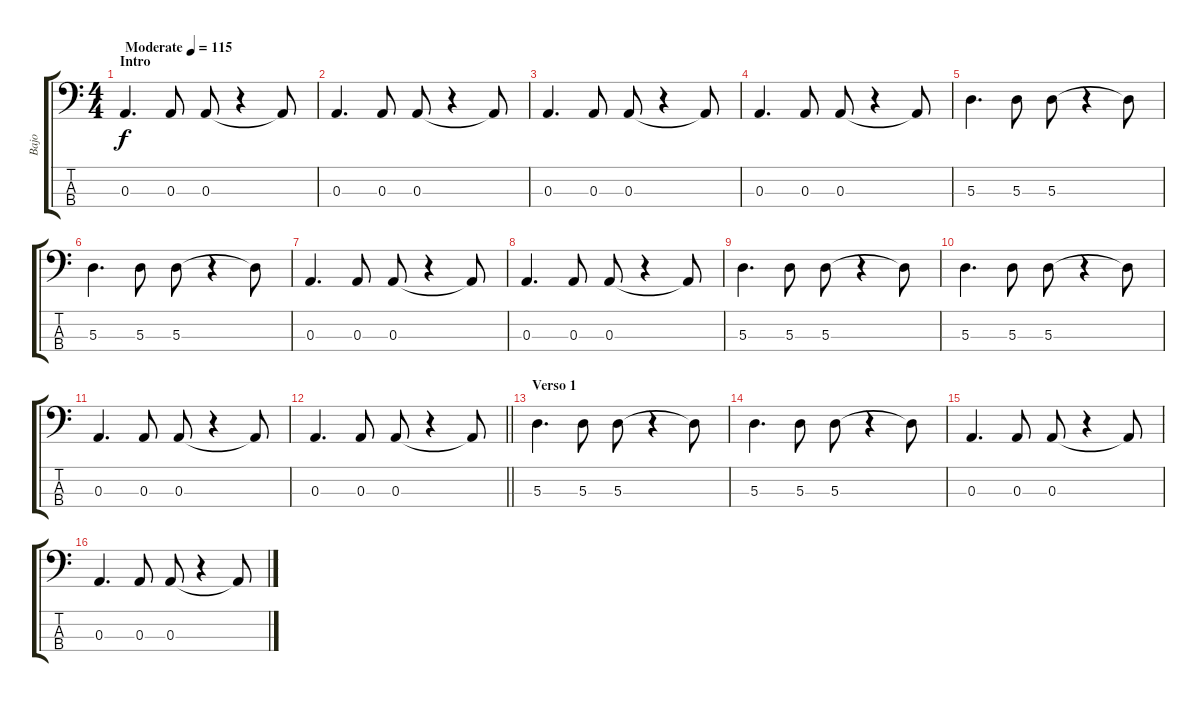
\track ("Bajo" "Bajo") {instrument electricbassfinger}
\staff {score tabs}
\tuning (G2 D2 A1 E1) {hide}
\ts (4 4)
\section ("" "Intro")
\tempo (115 "Moderate")
\clef f4
\ks c
0.3.4{d dy f instrument electricbassfinger} 0.3.8 0.3.8 r.4 0.3{t}.8 |
0.3.4{d} 0.3.8 0.3.8 r.4 0.3{t}.8 |
0.3.4{d} 0.3.8 0.3.8 r.4 0.3{t}.8 |
0.3.4{d} 0.3.8 0.3.8 r.4 0.3{t}.8 |
5.3.4{d} 5.3.8 5.3.8 r.4 5.3{t}.8 |
5.3.4{d} 5.3.8 5.3.8 r.4 5.3{t}.8 |
0.3.4{d} 0.3.8 0.3.8 r.4 0.3{t}.8 |
0.3.4{d} 0.3.8 0.3.8 r.4 0.3{t}.8 |
5.3.4{d} 5.3.8 5.3.8 r.4 5.3{t}.8 |
5.3.4{d} 5.3.8 5.3.8 r.4 5.3{t}.8 |
0.3.4{d} 0.3.8 0.3.8 r.4 0.3{t}.8 |
\barLineRight lightlight
0.3.4{d} 0.3.8 0.3.8 r.4 0.3{t}.8 |
\section ("" "Verso 1")
5.3.4{d} 5.3.8 5.3.8 r.4 5.3{t}.8 |
5.3.4{d} 5.3.8 5.3.8 r.4 5.3{t}.8 |
0.3.4{d} 0.3.8 0.3.8 r.4 0.3{t}.8 |
0.3.4{d} 0.3.8 0.3.8 r.4 0.3{t}.8
